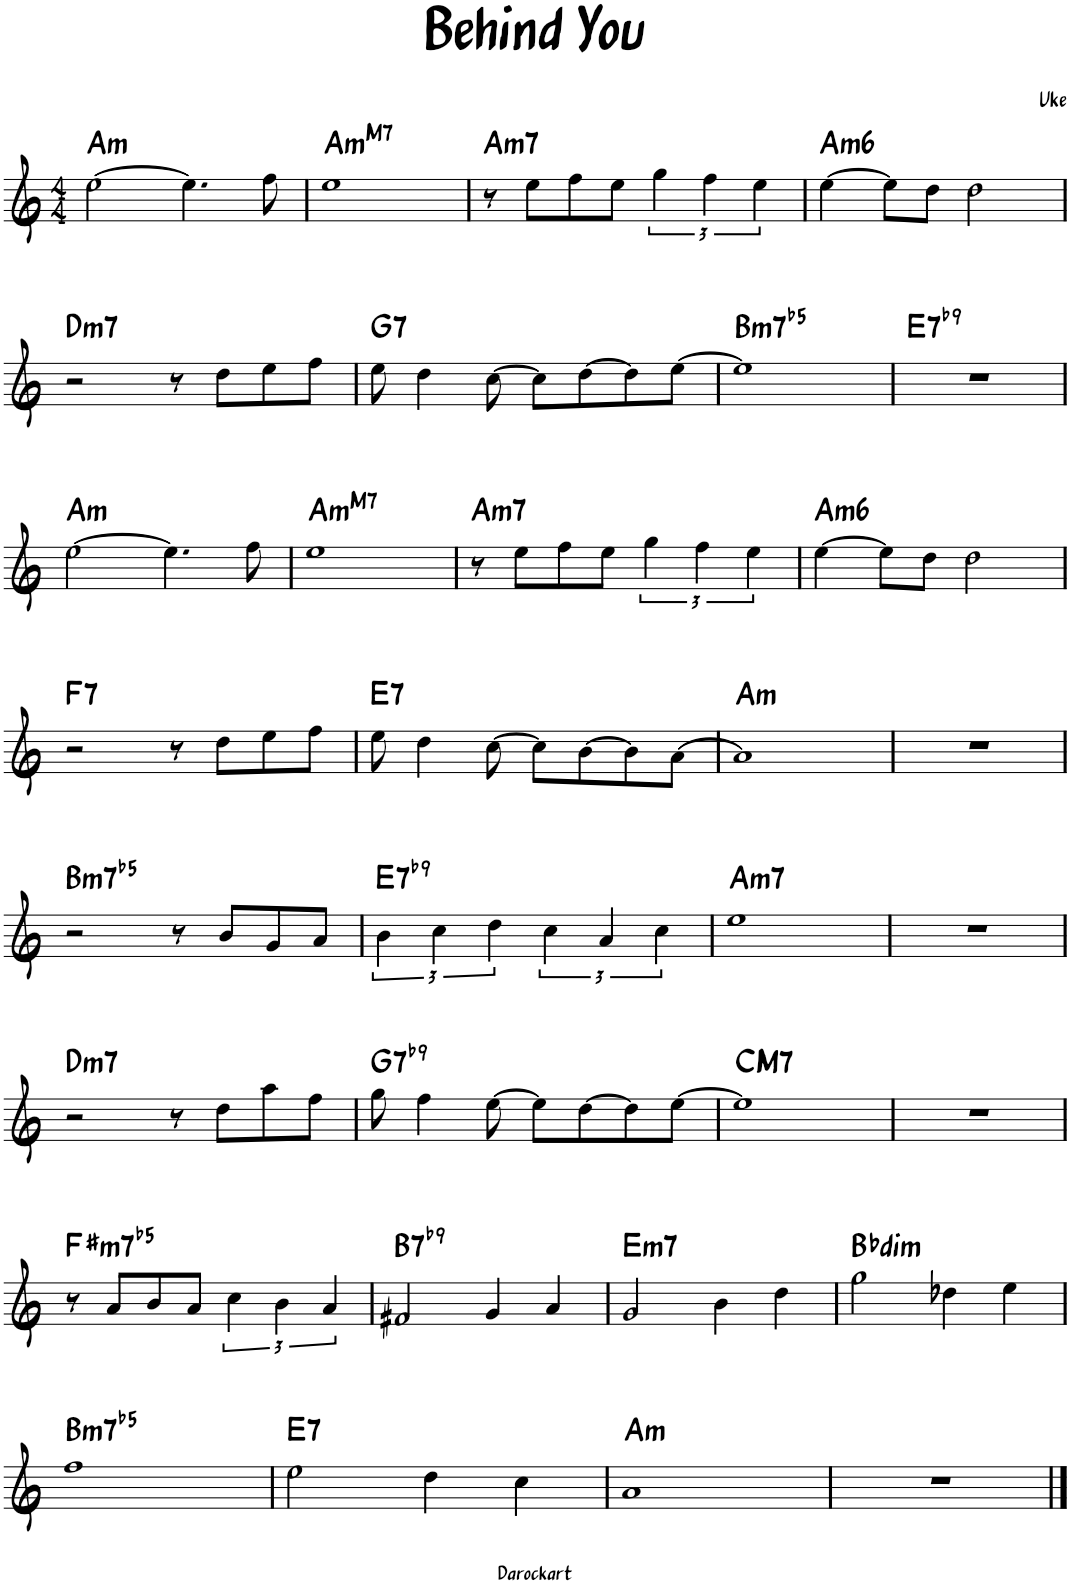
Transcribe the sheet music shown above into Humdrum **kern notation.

**kern	**harte
*part1	*part1
*staff1	*
*I"Piano	*
*I'Pno.	*
*clefG2	*
*k[]	*
*M4/4	*
=1	=1
!	!LO:H:kt=m
[2ee\	A:min
4.ee\]	.
8ff\	.
=2	=2
!	!LO:H:kt=mM7
1ee	A:minmaj7
=3	=3
!	!LO:H:kt=m7
8r	A:min7
8ee\L	.
8ff\	.
8ee\J	.
6gg\	.
6ff\	.
6ee\	.
=4	=4
!	!LO:H:kt=m6
[4ee\	A:min6
8ee\L]	.
8dd\J	.
2dd\	.
!!LO:LB:g=z
=5	=5
!	!LO:H:kt=m7
2r	D:min7
8r	.
8dd\L	.
8ee\	.
8ff\J	.
=6	=6
!	!LO:H:kt=7
8ee\	G:7
4dd\	.
[8cc\	.
8cc\L]	.
[8dd\	.
8dd\]	.
[8ee\J	.
=7	=7
!	!LO:H:kt=m7b5
1ee]	B:hdim7
=8	=8
!	!LO:H:kt=7
1r	E:7(b9)
!!LO:LB:g=z
=9	=9
!	!LO:H:kt=m
[2ee\	A:min
4.ee\]	.
8ff\	.
=10	=10
!	!LO:H:kt=mM7
1ee	A:minmaj7
=11	=11
!	!LO:H:kt=m7
8r	A:min7
8ee\L	.
8ff\	.
8ee\J	.
6gg\	.
6ff\	.
6ee\	.
=12	=12
!	!LO:H:kt=m6
[4ee\	A:min6
8ee\L]	.
8dd\J	.
2dd\	.
!!LO:LB:g=z
=13	=13
!	!LO:H:kt=7
2r	F:7
8r	.
8dd\L	.
8ee\	.
8ff\J	.
=14	=14
!	!LO:H:kt=7
8ee\	E:7
4dd\	.
[8cc\	.
8cc\L]	.
[8b\	.
8b\]	.
[8a\J	.
=15	=15
!	!LO:H:kt=m
1a]	A:min
=16	=16
1r	.
!!LO:LB:g=z
=17	=17
!	!LO:H:kt=m7b5
2r	B:hdim7
8r	.
8b/L	.
8g/	.
8a/J	.
=18	=18
!	!LO:H:kt=7
6b\	E:7(b9)
6cc\	.
6dd\	.
6cc\	.
6a/	.
6cc\	.
=19	=19
!	!LO:H:kt=m7
1ee	A:min7
=20	=20
1r	.
!!LO:LB:g=z
=21	=21
!	!LO:H:kt=m7
2r	D:min7
8r	.
8dd\L	.
8aa\	.
8ff\J	.
=22	=22
!	!LO:H:kt=7
8gg\	G:7(b9)
4ff\	.
[8ee\	.
8ee\L]	.
[8dd\	.
8dd\]	.
[8ee\J	.
=23	=23
!	!LO:H:kt=M7
1ee]	C:maj7
=24	=24
1r	.
!!LO:LB:g=z
=25	=25
!	!LO:H:kt=m7b5
8r	F#:hdim7
8a/L	.
8b/	.
8a/J	.
6cc\	.
6b\	.
6a/	.
=26	=26
!	!LO:H:kt=7
2f#X/	B:7(b9)
4g/	.
4a/	.
=27	=27
!	!LO:H:kt=m7
2g/	E:min7
4b\	.
4dd\	.
=28	=28
!	!LO:H:kt=dim
2gg\	Bb:dim
4dd-X\	.
4ee\	.
!!LO:LB:g=z
=29	=29
!	!LO:H:kt=m7b5
1ff	B:hdim7
=30	=30
!	!LO:H:kt=7
2ee\	E:7
4dd\	.
4cc\	.
=31	=31
!	!LO:H:kt=m
1a	A:min
=32	=32
1r	.
==	==
*-	*-
